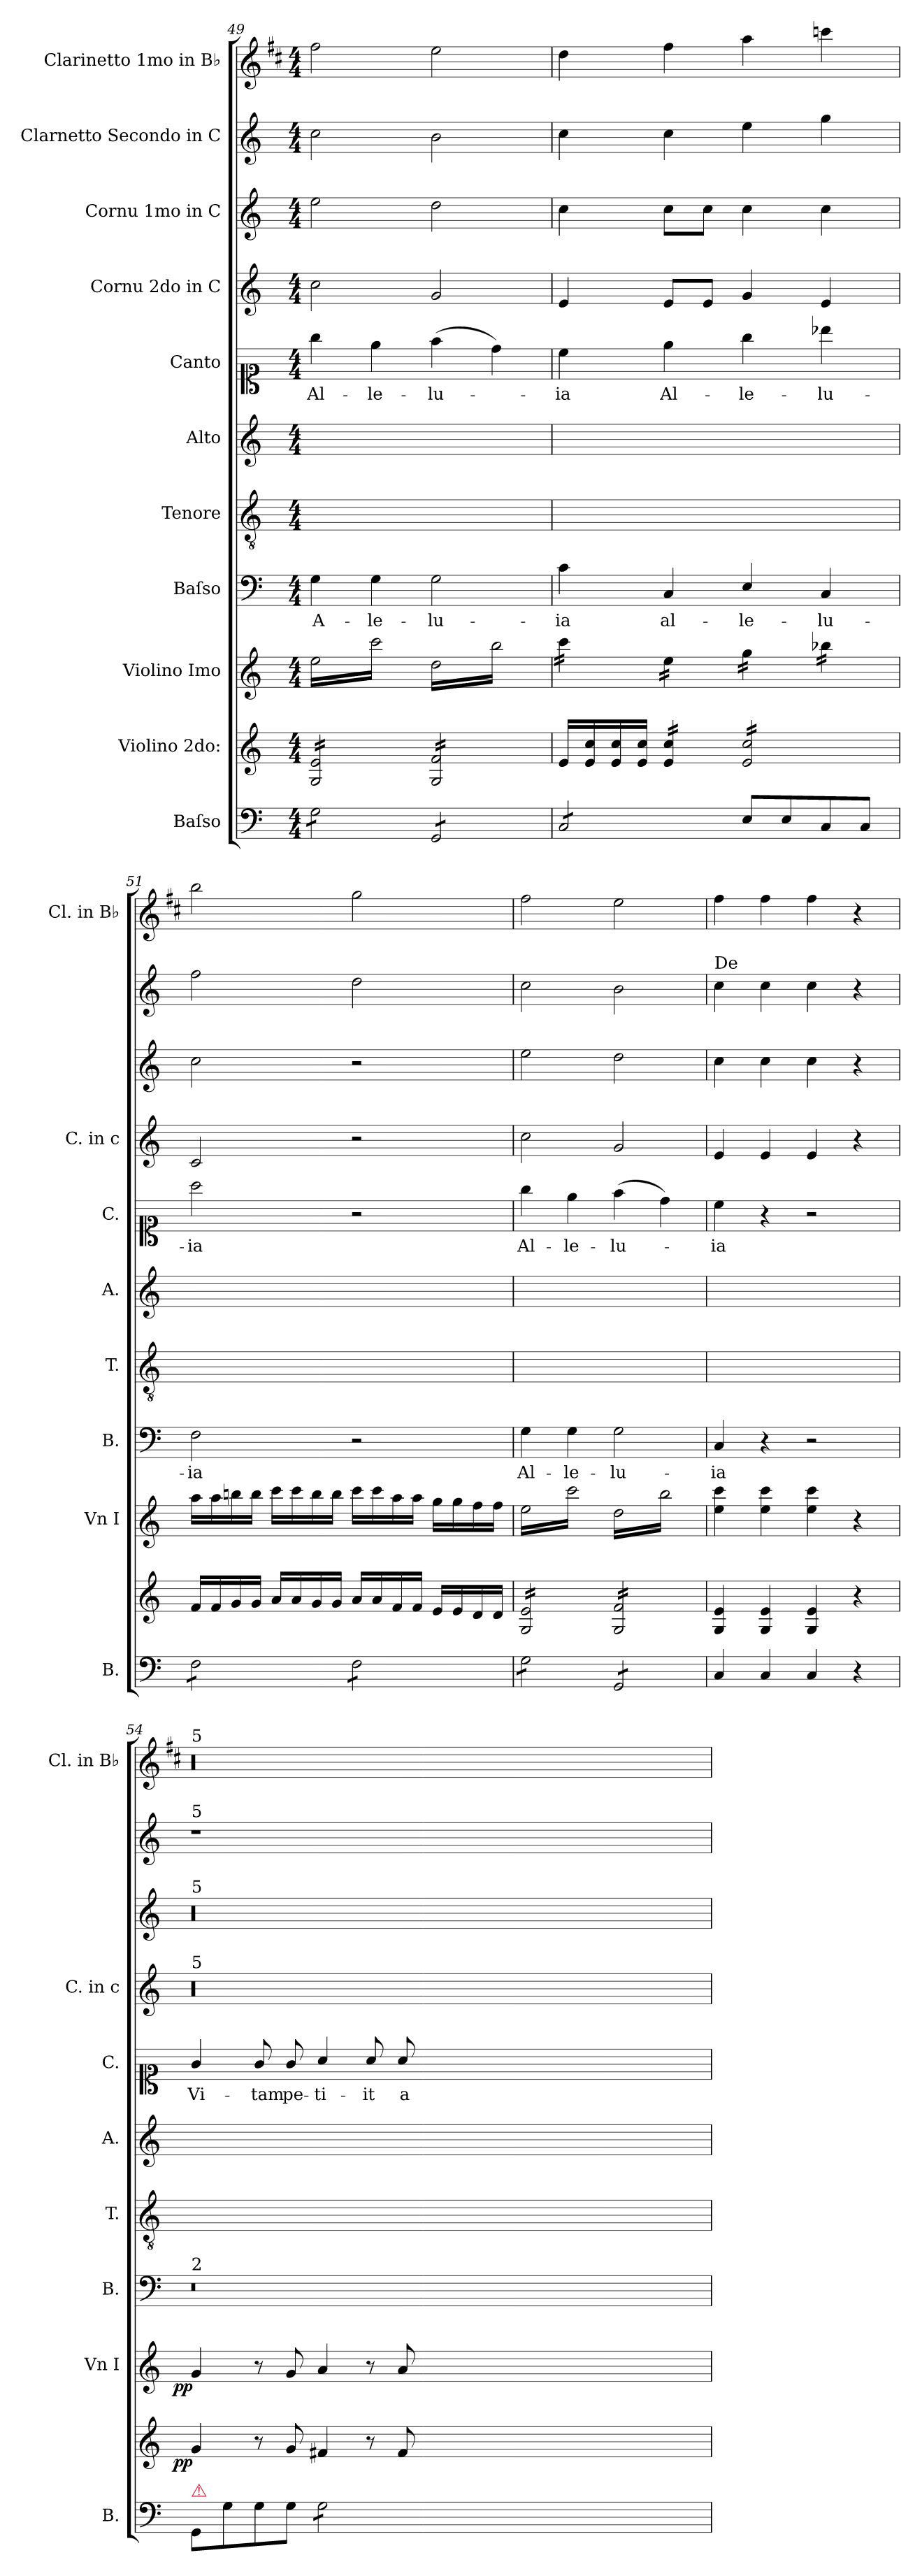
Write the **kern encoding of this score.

**kern	**dynam	**kern	**dynam	**kern	**dynam	**kern	**text	**kern	**kern	**kern	**text	**kern	**kern	**kern	**kern
*part11	*part11	*part10	*part10	*part9	*part9	*part8	*part8	*part7	*part6	*part5	*part5	*part4	*part3	*part2	*part1
*staff11	*staff11	*staff10	*staff10	*staff9	*staff9	*staff8	*staff8	*staff7	*staff6	*staff5	*staff5	*staff4	*staff3	*staff2	*staff1
*I"Baſso	*	*I"Violino 2do:	*	*I"Violino Imo	*	*I"Baſso	*	*I"Tenore	*I"Alto	*I"Canto	*	*I"Cornu 2do in C	*I"Cornu 1mo in C	*I"Clarnetto Secondo in C	*I"Clarinetto 1mo in B♭
*I'B.	*	*	*	*I'Vn I	*	*I'B.	*	*I'T.	*I'A.	*I'C.	*	*I'C. in c	*	*	*I'Cl. in B♭
*clefF4	*	*clefG2	*	*clefG2	*	*clefF4	*	*clefGv2	*clefG2	*clefC1	*	*clefG2	*clefG2	*clefG2	*clefG2
*	*	*	*	*	*	*	*	*	*	*	*	*	*	*	*ITrd1c2
*k[]	*	*k[]	*	*k[]	*	*k[]	*	*k[]	*k[]	*k[]	*	*k[]	*k[]	*k[]	*k[]
*C:	*	*C:	*	*C:	*	*C:	*	*C:	*C:	*C:	*	*C:	*C:	*C:	*C:
*M4/4	*	*M4/4	*	*M4/4	*	*M4/4	*	*M4/4	*M4/4	*M4/4	*	*M4/4	*M4/4	*M4/4	*M4/4
=49	=49	=49	=49	=49	=49	=49	=49	=49	=49	=49	=49	=49	=49	=49	=49
*tremolo	*	*	*	*	*	*	*	*	*	*	*	*	*	*	*
*	*	*tremolo	*	*	*	*	*	*	*	*	*	*	*	*	*
*	*	*	*	*tremolo	*	*	*	*	*	*	*	*	*	*	*
8G\L	.	16G/ 16e/LL	.	16ee\LL	.	4G\	A-	1ryy	1ryy	4gg\	Al-	2cc\	2ee\	2cc\	2ee\
.	.	16G/ 16e/	.	16ccc\	.	.	.	.	.	.	.	.	.	.	.
8G\	.	16G/ 16e/	.	16ee\	.	.	.	.	.	.	.	.	.	.	.
.	.	16G/ 16e/	.	16ccc\	.	.	.	.	.	.	.	.	.	.	.
8G\	.	16G/ 16e/	.	16ee\	.	4G\	-le-	.	.	4ee\	-le-	.	.	.	.
.	.	16G/ 16e/	.	16ccc\	.	.	.	.	.	.	.	.	.	.	.
8G\J	.	16G/ 16e/	.	16ee\	.	.	.	.	.	.	.	.	.	.	.
.	.	16G/ 16e/JJ	.	16ccc\JJ	.	.	.	.	.	.	.	.	.	.	.
8GG/L	.	16G/ 16f/LL	.	16dd\LL	.	2G\	-lu-	.	.	(4ff\	-lu-	2g/	2dd\	2b\	2dd\
.	.	16G/ 16f/	.	16bb\	.	.	.	.	.	.	.	.	.	.	.
8GG/	.	16G/ 16f/	.	16dd\	.	.	.	.	.	.	.	.	.	.	.
.	.	16G/ 16f/	.	16bb\	.	.	.	.	.	.	.	.	.	.	.
8GG/	.	16G/ 16f/	.	16dd\	.	.	.	.	.	4dd\)	.	.	.	.	.
.	.	16G/ 16f/	.	16bb\	.	.	.	.	.	.	.	.	.	.	.
8GG/J	.	16G/ 16f/	.	16dd\	.	.	.	.	.	.	.	.	.	.	.
.	.	16G/ 16f/JJ	.	16bb\JJ	.	.	.	.	.	.	.	.	.	.	.
*	*	*Xtremolo	*	*	*	*	*	*	*	*	*	*	*	*	*
=50	=50	=50	=50	=50	=50	=50	=50	=50	=50	=50	=50	=50	=50	=50	=50
8C/L	.	16e/LL	.	16ccc\LL	.	4c\	-ia	1ryy	1ryy	4cc\	-ia	4e/	4cc\	4cc\	4cc\
.	.	16e/ 16cc/	.	16ccc\	.	.	.	.	.	.	.	.	.	.	.
8C/	.	16e/ 16cc/	.	16ccc\	.	.	.	.	.	.	.	.	.	.	.
.	.	16e/ 16cc/JJ	.	16ccc\JJ	.	.	.	.	.	.	.	.	.	.	.
*	*	*tremolo	*	*	*	*	*	*	*	*	*	*	*	*	*
8C/	.	16e/ 16cc/LL	.	16ee\LL	.	4C/	al-	.	.	4ee\	Al-	8e/L	8cc\L	4cc\	4ee\
.	.	16e/ 16cc/	.	16ee\	.	.	.	.	.	.	.	.	.	.	.
8C/J	.	16e/ 16cc/	.	16ee\	.	.	.	.	.	.	.	8e/J	8cc\J	.	.
*Xtremolo	*	*	*	*	*	*	*	*	*	*	*	*	*	*	*
.	.	16e/ 16cc/JJ	.	16ee\JJ	.	.	.	.	.	.	.	.	.	.	.
8E/L	.	16e/ 16cc/LL	.	16gg\LL	.	4E/	-le-	.	.	4gg\	-le-	4g/	4cc\	4ee\	4gg\
.	.	16e/ 16cc/	.	16gg\	.	.	.	.	.	.	.	.	.	.	.
8E/	.	16e/ 16cc/	.	16gg\	.	.	.	.	.	.	.	.	.	.	.
.	.	16e/ 16cc/	.	16gg\JJ	.	.	.	.	.	.	.	.	.	.	.
8C/	.	16e/ 16cc/	.	16bb-X\LL	.	4C/	-lu-	.	.	4bb-X\	-lu-	4e/	4cc\	4gg\	4bb-X\
.	.	16e/ 16cc/	.	16bb-X\	.	.	.	.	.	.	.	.	.	.	.
8C/J	.	16e/ 16cc/	.	16bb-X\	.	.	.	.	.	.	.	.	.	.	.
.	.	16e/ 16cc/JJ	.	16bb-X\JJ	.	.	.	.	.	.	.	.	.	.	.
*	*	*	*	*Xtremolo	*	*	*	*	*	*	*	*	*	*	*
*	*	*Xtremolo	*	*	*	*	*	*	*	*	*	*	*	*	*
=51	=51	=51	=51	=51	=51	=51	=51	=51	=51	=51	=51	=51	=51	=51	=51
*tremolo	*	*	*	*	*	*	*	*	*	*	*	*	*	*	*
8F\L	.	16f/LL	.	16aa\LL	.	2F\	-ia	1ryy	1ryy	2aa\	-ia	2c/	2cc\	2ff\	2aa\
.	.	16f/	.	16aa\	.	.	.	.	.	.	.	.	.	.	.
8F\	.	16g/	.	16bbn\	.	.	.	.	.	.	.	.	.	.	.
.	.	16g/JJ	.	16bb\JJ	.	.	.	.	.	.	.	.	.	.	.
8F\	.	16a/LL	.	16ccc\LL	.	.	.	.	.	.	.	.	.	.	.
.	.	16a/	.	16ccc\	.	.	.	.	.	.	.	.	.	.	.
8F\J	.	16g/	.	16bb\	.	.	.	.	.	.	.	.	.	.	.
.	.	16g/JJ	.	16bb\JJ	.	.	.	.	.	.	.	.	.	.	.
8F\L	.	16a/LL	.	16ccc\LL	.	2r	.	.	.	2r	.	2r	2r	2dd\	2ff\
.	.	16a/	.	16ccc\	.	.	.	.	.	.	.	.	.	.	.
8F\	.	16f/	.	16aa\	.	.	.	.	.	.	.	.	.	.	.
.	.	16f/JJ	.	16aa\JJ	.	.	.	.	.	.	.	.	.	.	.
8F\	.	16e/LL	.	16gg\LL	.	.	.	.	.	.	.	.	.	.	.
.	.	16e/	.	16gg\	.	.	.	.	.	.	.	.	.	.	.
8F\J	.	16d/	.	16ff\	.	.	.	.	.	.	.	.	.	.	.
.	.	16d/JJ	.	16ff\JJ	.	.	.	.	.	.	.	.	.	.	.
=52	=52	=52	=52	=52	=52	=52	=52	=52	=52	=52	=52	=52	=52	=52	=52
*	*	*tremolo	*	*	*	*	*	*	*	*	*	*	*	*	*
*	*	*	*	*tremolo	*	*	*	*	*	*	*	*	*	*	*
8G\L	.	16G/ 16e/LL	.	16ee\LL	.	4G\	Al-	1ryy	1ryy	4gg\	Al-	2cc\	2ee\	2cc\	2ee\
.	.	16G/ 16e/	.	16ccc\	.	.	.	.	.	.	.	.	.	.	.
8G\	.	16G/ 16e/	.	16ee\	.	.	.	.	.	.	.	.	.	.	.
.	.	16G/ 16e/	.	16ccc\	.	.	.	.	.	.	.	.	.	.	.
8G\	.	16G/ 16e/	.	16ee\	.	4G\	-le-	.	.	4ee\	-le-	.	.	.	.
.	.	16G/ 16e/	.	16ccc\	.	.	.	.	.	.	.	.	.	.	.
8G\J	.	16G/ 16e/	.	16ee\	.	.	.	.	.	.	.	.	.	.	.
.	.	16G/ 16e/JJ	.	16ccc\JJ	.	.	.	.	.	.	.	.	.	.	.
8GG/L	.	16G/ 16f/LL	.	16dd\LL	.	2G\	-lu-	.	.	(4ff\	-lu-	2g/	2dd\	2b\	2dd\
.	.	16G/ 16f/	.	16bb\	.	.	.	.	.	.	.	.	.	.	.
8GG/	.	16G/ 16f/	.	16dd\	.	.	.	.	.	.	.	.	.	.	.
.	.	16G/ 16f/	.	16bb\	.	.	.	.	.	.	.	.	.	.	.
8GG/	.	16G/ 16f/	.	16dd\	.	.	.	.	.	4dd\)	.	.	.	.	.
.	.	16G/ 16f/	.	16bb\	.	.	.	.	.	.	.	.	.	.	.
8GG/J	.	16G/ 16f/	.	16dd\	.	.	.	.	.	.	.	.	.	.	.
*Xtremolo	*	*	*	*	*	*	*	*	*	*	*	*	*	*	*
.	.	16G/ 16f/JJ	.	16bb\JJ	.	.	.	.	.	.	.	.	.	.	.
*	*	*	*	*Xtremolo	*	*	*	*	*	*	*	*	*	*	*
*	*	*Xtremolo	*	*	*	*	*	*	*	*	*	*	*	*	*
=53	=53	=53	=53	=53	=53	=53	=53	=53	=53	=53	=53	=53	=53	=53	=53
!	!	!	!	!	!	!	!	!	!	!	!	!	!	!LO:TX:a:t=De	!
4C/	.	4G/ 4e/	.	4ee\ 4ccc\	.	4C/	-ia	1ryy	1ryy	4cc\	-ia	4e/	4cc\	4cc\	4ee\
.	.	.	.	.	.	.	.	.	.	.	.	.	.	.	.
.	.	.	.	.	.	.	.	.	.	.	.	.	.	.	.
.	.	.	.	.	.	.	.	.	.	.	.	.	.	.	.
4C/	.	4G/ 4e/	.	4ee\ 4ccc\	.	4r	.	.	.	4r	.	4e/	4cc\	4cc\	4ee\
4C/	.	4G/ 4e/	.	4ee\ 4ccc\	.	2r	.	.	.	2r	.	4e/	4cc\	4cc\	4ee\
4r	.	4r	.	4r	.	.	.	.	.	.	.	4r	4r	4r	4r
=54	=54	=54	=54	=54	=54	=54	=54	=54	=54	=54	=54	=54	=54	=54	=54
!	!	!	!	!	!	!	!	!	!	!	!	!	!	!	!LO:TX:a:t=5
!	!	!	!	!	!	!	!	!	!	!	!	!	!	!LO:TX:a:t=5	!
!	!	!	!	!	!	!	!	!	!	!	!	!	!LO:TX:a:t=5	!	!
!	!	!	!	!	!	!	!	!	!	!	!	!LO:TX:a:t=5	!	!	!
!	!	!	!	!	!	!LO:TX:a:t=2	!	!	!	!	!	!	!	!	!
!LO:TX:a:color=crimson:t=⚠	!	!	!	!	!	!	!	!	!	!	!	!	!	!	!
!	!LO:DY:b:rj	!	!LO:DY:rj	!	!LO:DY:b:rj	!	!	!	!	!	!	!	!	!	!
8GG/L	p&colon;	4g/	pp	4g/	pp	0r	.	1ryy	1ryy	4g/	Vi-	00r	00r	1r	00r
8G\	.	.	.	.	.	.	.	.	.	.	.	.	.	.	.
8G\	.	8r	.	8r	.	.	.	.	.	8g/	-tam	.	.	.	.
8G\J	.	8g/	.	8g/	.	.	.	.	.	8g/	pe-	.	.	.	.
*tremolo	*	*	*	*	*	*	*	*	*	*	*	*	*	*	*
8G\L	.	4f#X/	.	4a/	.	.	.	.	.	4a/	-ti-	.	.	.	.
8G\	.	.	.	.	.	.	.	.	.	.	.	.	.	.	.
8G\	.	8r	.	8r	.	.	.	.	.	8a/	-it	.	.	.	.
8G\J	.	8f#/	.	8a/	.	.	.	.	.	8a/	a-	.	.	.	.
*Xtremolo	*	*	*	*	*	*	*	*	*	*	*	*	*	*	*
0.ryy	.	0.ryy	.	0.ryy	.	.	.	0.ryy	0.ryy	0.ryy	.	.	.	0.ryy	.
.	.	.	.	.	.	0ryy	.	.	.	.	.	.	.	.	.
=	=	=	=	=	=	=	=	=	=	=	=	=	=	=	=
*-	*-	*-	*-	*-	*-	*-	*-	*-	*-	*-	*-	*-	*-	*-	*-
